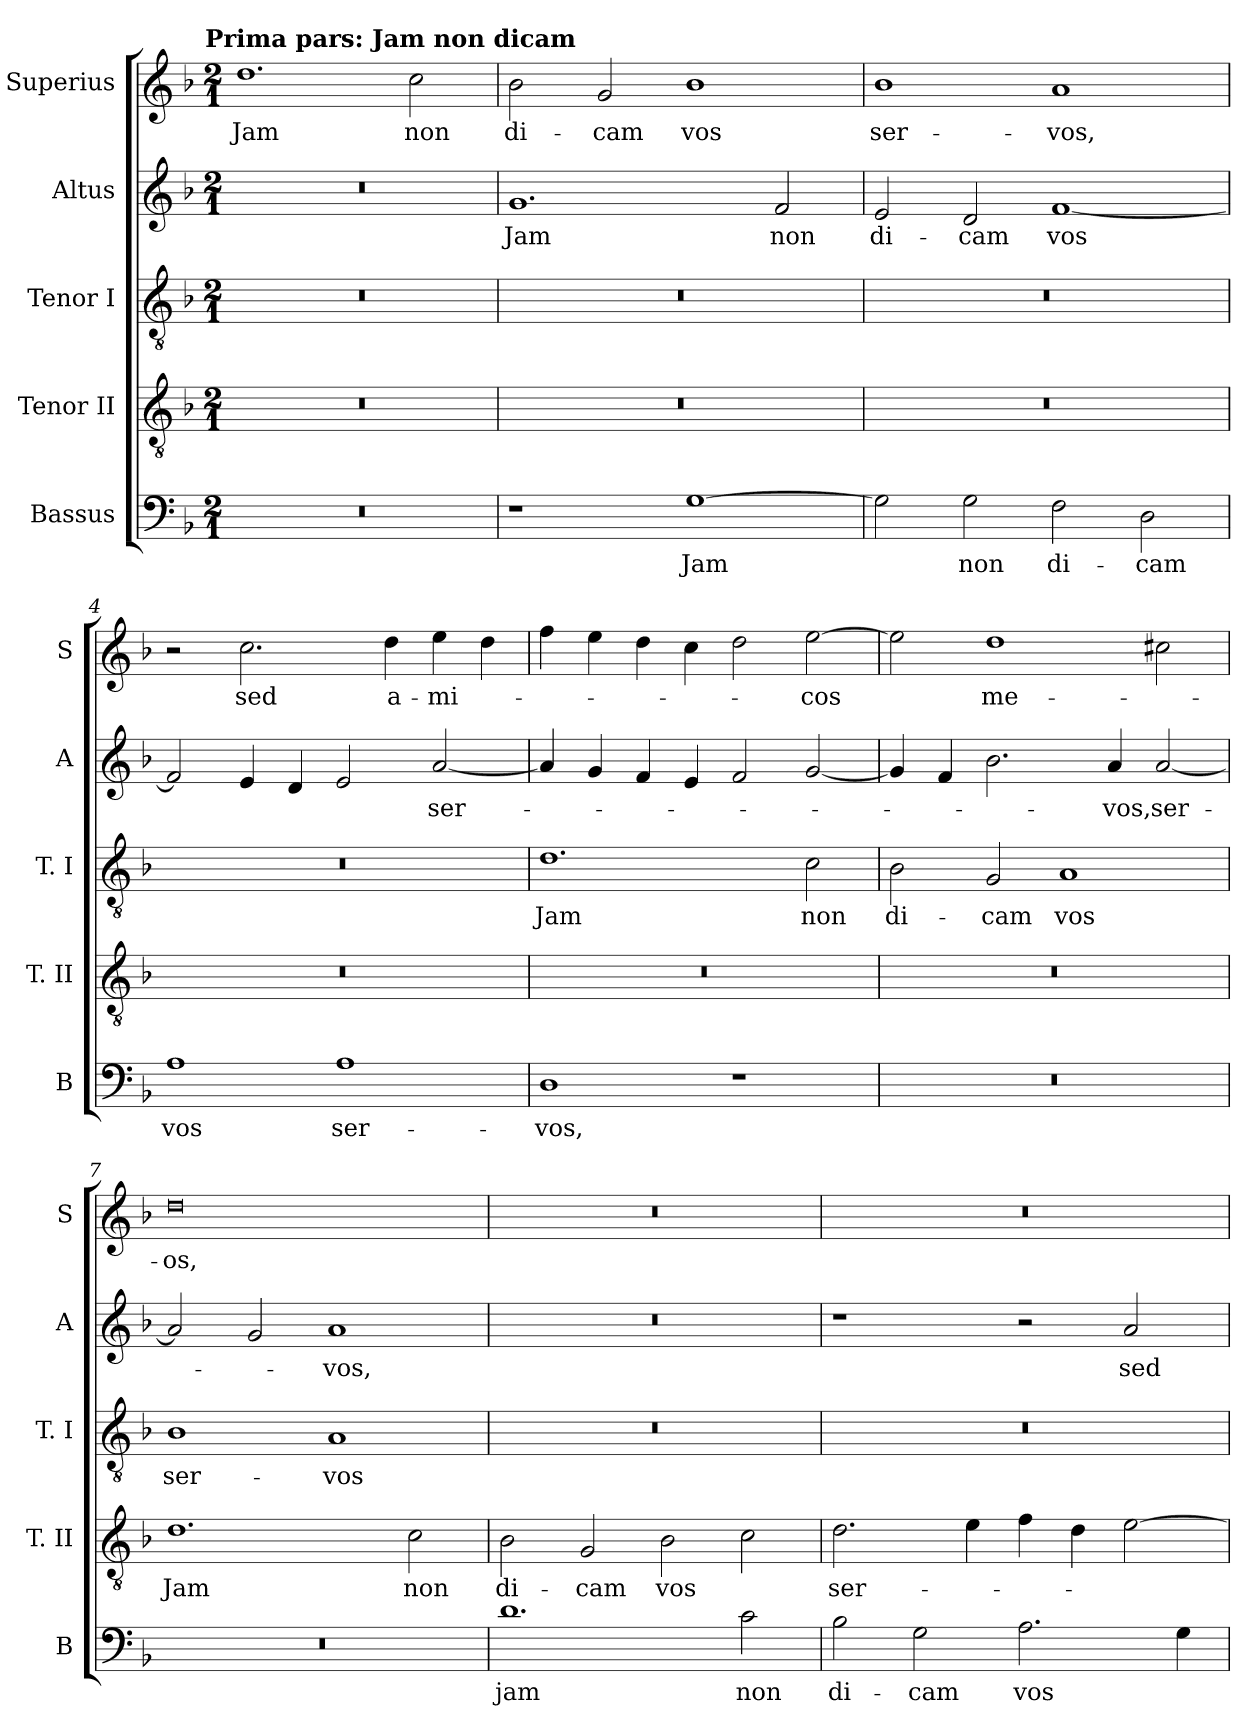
**kern	**text	**kern	**text	**kern	**text	**kern	**text	**kern	**text
*part5	*part5	*part4	*part4	*part3	*part3	*part2	*part2	*part1	*part1
*staff5	*staff5	*staff4	*staff4	*staff3	*staff3	*staff2	*staff2	*staff1	*staff1
*I"Bassus	*	*I"Tenor II	*	*I"Tenor I	*	*I"Altus	*	*I"Superius	*
*I'B	*	*I'T. II	*	*I'T. I	*	*I'A	*	*I'S	*
*clefF4	*	*clefGv2	*	*clefGv2	*	*clefG2	*	*clefG2	*
*k[b-]	*	*k[b-]	*	*k[b-]	*	*k[b-]	*	*k[b-]	*
*F:	*	*F:	*	*F:	*	*F:	*	*F:	*
!!LO:TX:omd:t=Prima pars&colon; Jam non dicam
*M2/1	*	*M2/1	*	*M2/1	*	*M2/1	*	*M2/1	*
=1	=1	=1	=1	=1	=1	=1	=1	=1	=1
0r	.	0r	.	0r	.	0r	.	1.dd	Jam
.	.	.	.	.	.	.	.	2cc	non
=2	=2	=2	=2	=2	=2	=2	=2	=2	=2
1r	.	0r	.	0r	.	1.g	Jam	2b-	di-
.	.	.	.	.	.	.	.	2g	-cam
[1G	Jam	.	.	.	.	.	.	1b-	vos
.	.	.	.	.	.	2f	non	.	.
=3	=3	=3	=3	=3	=3	=3	=3	=3	=3
2G]	.	0r	.	0r	.	2e	di-	1b-	ser-
2G	non	.	.	.	.	2d	-cam	.	.
2F	di-	.	.	.	.	[1f	vos	1a	-vos,
2D	-cam	.	.	.	.	.	.	.	.
=4	=4	=4	=4	=4	=4	=4	=4	=4	=4
1A	vos	0r	.	0r	.	2f]	.	2r	.
.	.	.	.	.	.	4e	.	2.cc	sed
.	.	.	.	.	.	4d	.	.	.
1A	ser-	.	.	.	.	2e	.	.	.
.	.	.	.	.	.	.	.	4dd	a-
.	.	.	.	.	.	[2a	ser-	4ee	-mi-
.	.	.	.	.	.	.	.	4dd	.
=5	=5	=5	=5	=5	=5	=5	=5	=5	=5
1D	-vos,	0r	.	1.d	Jam	4a]	.	4ff	.
.	.	.	.	.	.	4g	.	4ee	.
.	.	.	.	.	.	4f	.	4dd	.
.	.	.	.	.	.	4e	.	4cc	.
1r	.	.	.	.	.	2f	.	2dd	.
.	.	.	.	2c	non	[2g	.	[2ee	-cos
=6	=6	=6	=6	=6	=6	=6	=6	=6	=6
0r	.	0r	.	2B-	di-	4g]	.	2ee]	.
.	.	.	.	.	.	4f	.	.	.
.	.	.	.	2G	-cam	2.b-	.	1dd	me-
.	.	.	.	1A	vos	.	.	.	.
.	.	.	.	.	.	4a	-vos,	.	.
.	.	.	.	.	.	[2a	ser-	2cc#X	.
=7	=7	=7	=7	=7	=7	=7	=7	=7	=7
0r	.	1.d	Jam	1B-	ser-	2a]	.	0dd	-os,
.	.	.	.	.	.	2g	.	.	.
.	.	.	.	1A	-vos	1a	-vos,	.	.
.	.	2c	non	.	.	.	.	.	.
=8	=8	=8	=8	=8	=8	=8	=8	=8	=8
1.d	jam	2B-	di-	0r	.	0r	.	0r	.
.	.	2G	-cam	.	.	.	.	.	.
.	.	2B-	vos	.	.	.	.	.	.
2c	non	2c	.	.	.	.	.	.	.
=9	=9	=9	=9	=9	=9	=9	=9	=9	=9
2B-	di-	2.d	ser-	0r	.	1r	.	0r	.
2G	-cam	.	.	.	.	.	.	.	.
.	.	4e	.	.	.	.	.	.	.
2.A	vos	4f	.	.	.	2r	.	.	.
.	.	4d	.	.	.	.	.	.	.
.	.	[2e	.	.	.	2a	sed	.	.
4G	.	.	.	.	.	.	.	.	.
=	=	=	=	=	=	=	=	=	=
*-	*-	*-	*-	*-	*-	*-	*-	*-	*-
